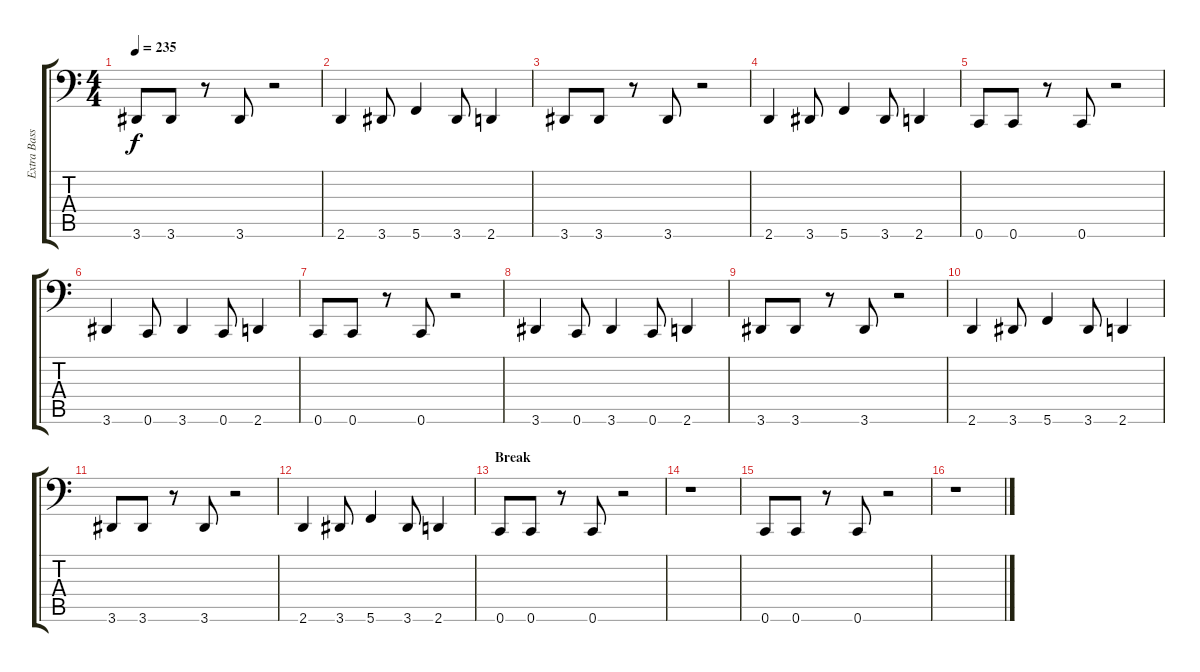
\track ("Extra Bass (Joe P.)" "Extra Bass") {instrument fretlessbass}
\staff {score tabs}
\tuning (D3 A2 F2 C2 G1 C1) {hide}
\ts (4 4)
\tempo 235
\clef f4
\ks c
3.6.8{dy f} 3.6.8 r.8 3.6.8 r.2 |
2.6.4 3.6.8 5.6.4 3.6.8 2.6.4 |
3.6.8 3.6.8 r.8 3.6.8 r.2 |
2.6.4 3.6.8 5.6.4 3.6.8 2.6.4 |
0.6.8 0.6.8 r.8 0.6.8 r.2 |
3.6.4 0.6.8 3.6.4 0.6.8 2.6.4 |
0.6.8 0.6.8 r.8 0.6.8 r.2 |
3.6.4 0.6.8 3.6.4 0.6.8 2.6.4 |
3.6.8 3.6.8 r.8 3.6.8 r.2 |
2.6.4 3.6.8 5.6.4 3.6.8 2.6.4 |
3.6.8 3.6.8 r.8 3.6.8 r.2 |
2.6.4 3.6.8 5.6.4 3.6.8 2.6.4 |
\section ("" "Break")
0.6.8 0.6.8 r.8 0.6.8 r.2 |
r.1 |
0.6.8 0.6.8 r.8 0.6.8 r.2 |
r.1
